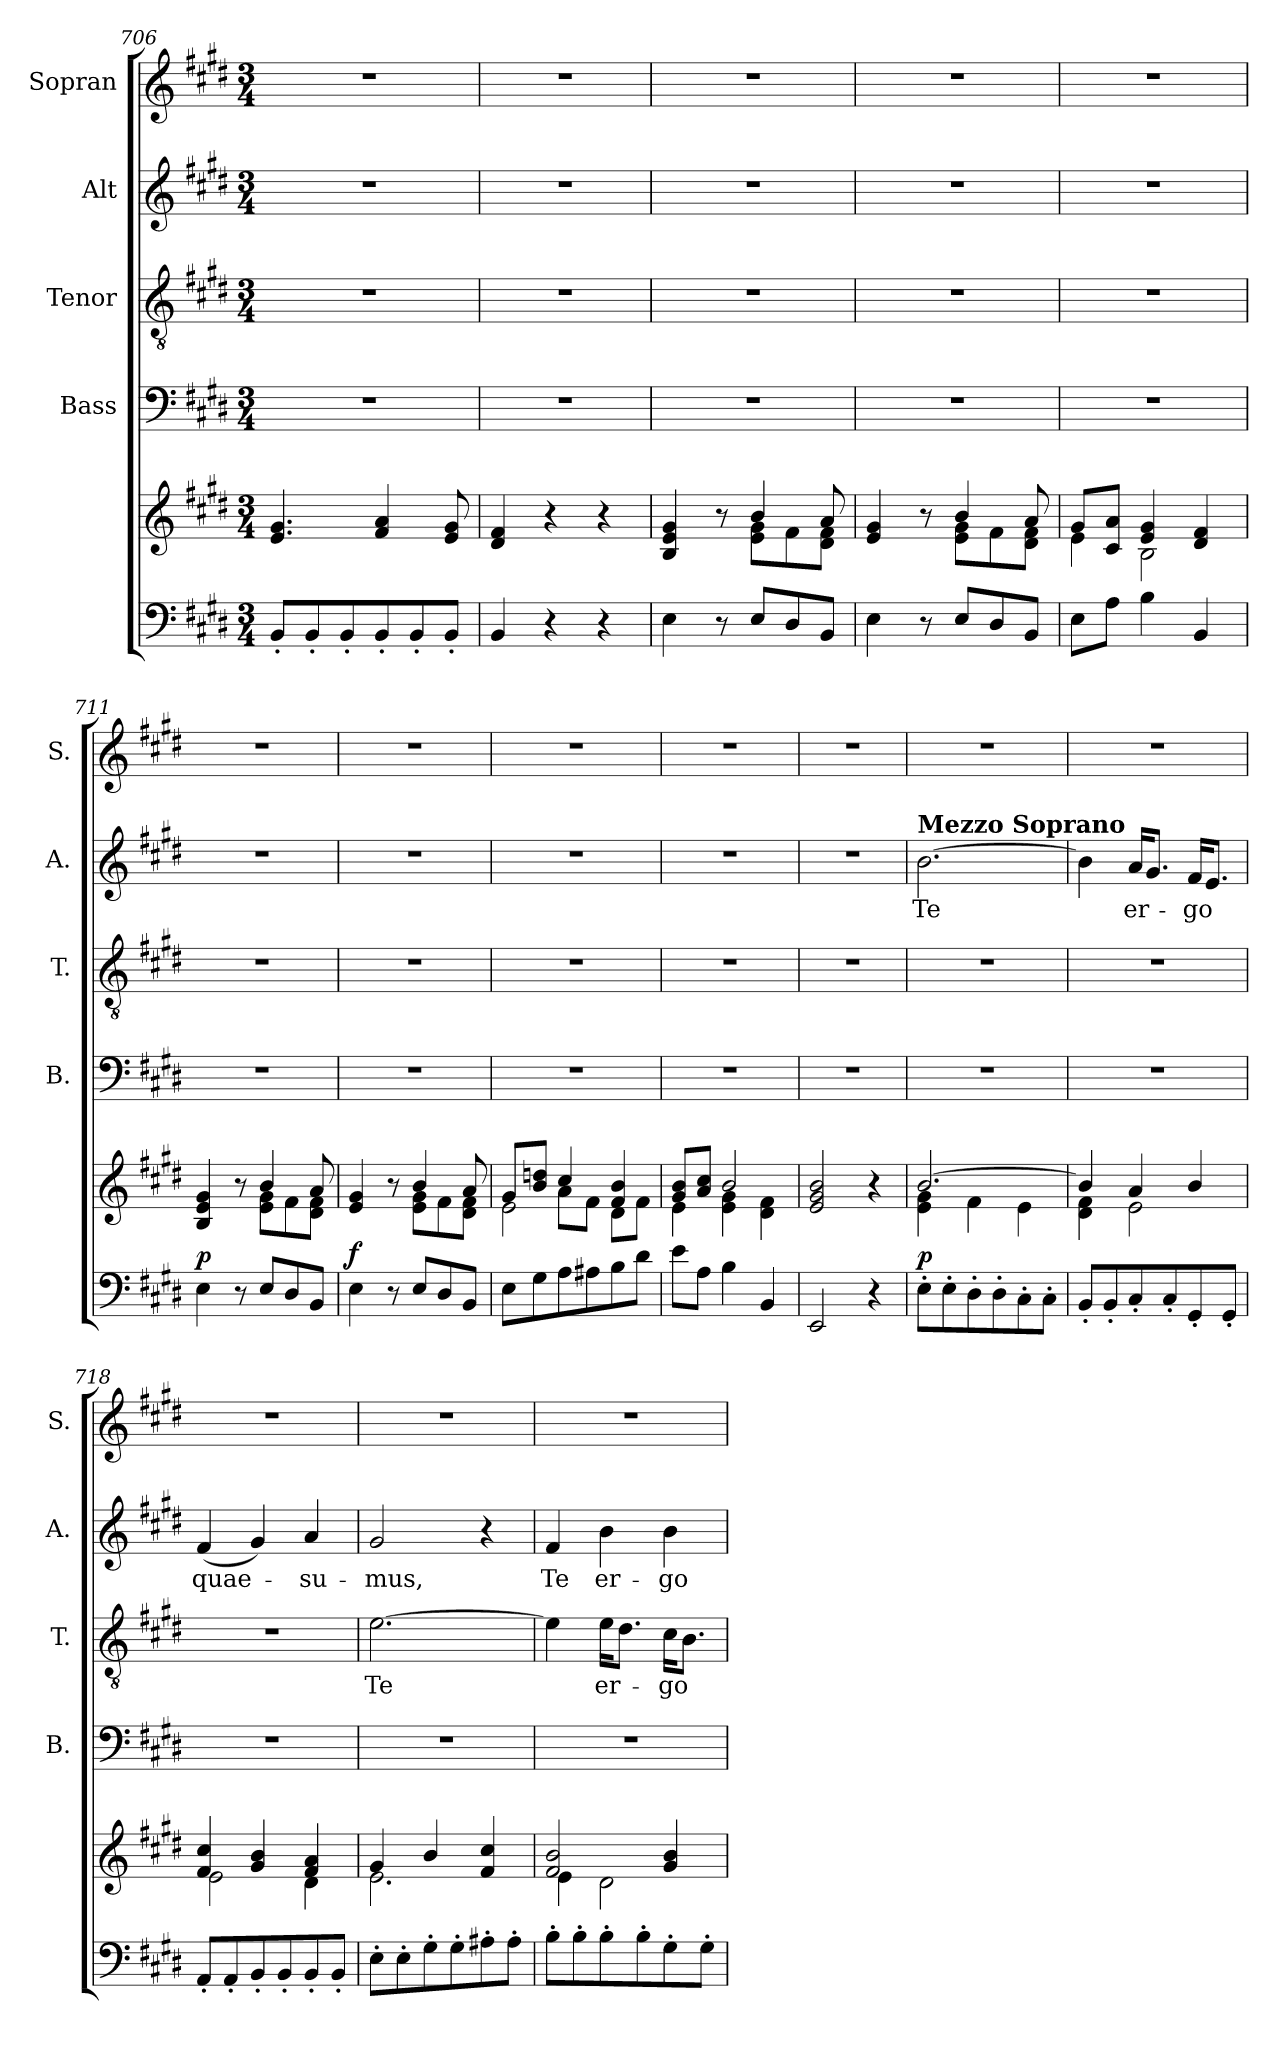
**kern	**kern	**dynam	**kern	**kern	**text	**kern	**text	**kern
*part5	*part5	*part5	*part4	*part3	*part3	*part2	*part2	*part1
*staff6	*staff5	*staff5/6	*staff4	*staff3	*staff3	*staff2	*staff2	*staff1
*	*	*	*I"Bass	*I"Tenor	*	*I"Alt	*	*I"Sopran
*	*	*	*I'B.	*I'T.	*	*I'A.	*	*I'S.
*clefF4	*clefG2	*	*clefF4	*clefGv2	*	*clefG2	*	*clefG2
*k[f#c#g#d#]	*k[f#c#g#d#]	*	*k[f#c#g#d#]	*k[f#c#g#d#]	*	*k[f#c#g#d#]	*	*k[f#c#g#d#]
*E:	*E:	*	*E:	*E:	*	*E:	*	*E:
*M3/4	*M3/4	*	*M3/4	*M3/4	*	*M3/4	*	*M3/4
=706	=706	=706	=706	=706	=706	=706	=706	=706
8BB'</L	4.e/ 4.g#/	.	2.r	2.r	.	2.r	.	2.r
8BB'</	.	.	.	.	.	.	.	.
8BB'</	.	.	.	.	.	.	.	.
8BB'</	4f#/ 4a/	.	.	.	.	.	.	.
8BB'</	.	.	.	.	.	.	.	.
8BB'</J	8e/ 8g#/	.	.	.	.	.	.	.
=707	=707	=707	=707	=707	=707	=707	=707	=707
4BB/	4d#/ 4f#/	.	2.r	2.r	.	2.r	.	2.r
4r	4r	.	.	.	.	.	.	.
4r	4r	.	.	.	.	.	.	.
=708	=708	=708	=708	=708	=708	=708	=708	=708
*	*^	*	*	*	*	*	*	*
4E\	4B/ 4e/ 4g#/	4.ryy	.	2.r	2.r	.	2.r	.	2.r
8r	8r	.	.	.	.	.	.	.	.
8E/L	4b/	8e\ 8g#\L	.	.	.	.	.	.	.
8D#/	.	8f#\	.	.	.	.	.	.	.
8BB/J	8a/	8d#\ 8f#\J	.	.	.	.	.	.	.
=709	=709	=709	=709	=709	=709	=709	=709	=709	=709
4E\	4e/ 4g#/	4.ryy	.	2.r	2.r	.	2.r	.	2.r
8r	8r	.	.	.	.	.	.	.	.
8E/L	4b/	8e\ 8g#\L	.	.	.	.	.	.	.
8D#/	.	8f#\	.	.	.	.	.	.	.
8BB/J	8a/	8d#\ 8f#\J	.	.	.	.	.	.	.
=710	=710	=710	=710	=710	=710	=710	=710	=710	=710
8E\L	8g#/L	4e\	.	2.r	2.r	.	2.r	.	2.r
8A\J	8c#/ 8a/J	.	.	.	.	.	.	.	.
4B\	4e/ 4g#/	2B\	.	.	.	.	.	.	.
4BB/	4d#/ 4f#/	.	.	.	.	.	.	.	.
=711	=711	=711	=711	=711	=711	=711	=711	=711	=711
!	!	!	!LO:DY:a=2	!	!	!	!	!	!
4E\	4B/ 4e/ 4g#/	4.ryy	p	2.r	2.r	.	2.r	.	2.r
8r	8r	.	.	.	.	.	.	.	.
8E/L	4b/	8e\ 8g#\L	.	.	.	.	.	.	.
8D#/	.	8f#\	.	.	.	.	.	.	.
8BB/J	8a/	8d#\ 8f#\J	.	.	.	.	.	.	.
=712	=712	=712	=712	=712	=712	=712	=712	=712	=712
!	!	!	!LO:DY:a=2	!	!	!	!	!	!
4E\	4e/ 4g#/	4.ryy	f	2.r	2.r	.	2.r	.	2.r
8r	8r	.	.	.	.	.	.	.	.
8E/L	4b/	8e\ 8g#\L	.	.	.	.	.	.	.
8D#/	.	8f#\	.	.	.	.	.	.	.
8BB/J	8a/	8d#\ 8f#\J	.	.	.	.	.	.	.
!!LO:LB:g=z
=713	=713	=713	=713	=713	=713	=713	=713	=713	=713
*	*	*^	*	*	*	*	*	*	*
8E\L	8g#/L	2e\	4f#/yy	.	2.r	2.r	.	2.r	.	2.r
8G#\	8b/ 8ddn/J	.	.	.	.	.	.	.	.	.
8A\	4cc#/	.	8a\L	.	.	.	.	.	.	.
8A#X\	.	.	8f#\J	.	.	.	.	.	.	.
8B\	4f#/ 4b/	8d#\L	4ryy	.	.	.	.	.	.	.
8d#\J	.	8f#\J	.	.	.	.	.	.	.	.
*	*	*v	*v	*	*	*	*	*	*	*
=714	=714	=714	=714	=714	=714	=714	=714	=714	=714
8e\L	8g#/ 8b/L	4e\	.	2.r	2.r	.	2.r	.	2.r
8A\J	8a/ 8cc#/J	.	.	.	.	.	.	.	.
4B\	2b/	4e\ 4g#\	.	.	.	.	.	.	.
4BB/	.	4d#\ 4f#\	.	.	.	.	.	.	.
*	*v	*v	*	*	*	*	*	*	*
=715	=715	=715	=715	=715	=715	=715	=715	=715
2EE/	2e/ 2g#/ 2b/	.	2.r	2.r	.	2.r	.	2.r
4r	4r	.	.	.	.	.	.	.
=716	=716	=716	=716	=716	=716	=716	=716	=716
*	*^	*	*	*	*	*	*	*
!	!	!	!	!	!	!	!LO:TX:a:B:t=Mezzo Soprano	!	!
!	!	!	!LO:DY:a=2	!	!	!	!	!LO:LY:b	!
8E'>\L	[>2.b/	4e\ 4g#\	p	2.r	2.r	.	[2.b\	Te	2.r
8E'>\	.	.	.	.	.	.	.	.	.
8D#'>\	.	4f#\	.	.	.	.	.	.	.
8D#'>\	.	.	.	.	.	.	.	.	.
8C#'>\	.	4e\	.	.	.	.	.	.	.
8C#'>\J	.	.	.	.	.	.	.	.	.
=717	=717	=717	=717	=717	=717	=717	=717	=717	=717
8BB'</L	4b/]	4d#\ 4f#\	.	2.r	2.r	.	4b\]	.	2.r
8BB'</	.	.	.	.	.	.	.	.	.
!	!	!	!	!	!	!	!	!LO:LY:b	!
8C#'</	4a/	2e\	.	.	.	.	16a/KL	er-	.
.	.	.	.	.	.	.	8.g#/J	.	.
8C#'</	.	.	.	.	.	.	.	.	.
!	!	!	!	!	!	!	!	!LO:LY:b	!
8GG#'</	4b/	.	.	.	.	.	16f#/KL	-go	.
.	.	.	.	.	.	.	8.e/J	.	.
8GG#'</J	.	.	.	.	.	.	.	.	.
=718	=718	=718	=718	=718	=718	=718	=718	=718	=718
!	!	!	!	!	!	!	!	!LO:LY:b	!
8AA'</L	4f#/ 4cc#/	2e\	.	2.r	2.r	.	(<4f#/	quae-	2.r
8AA'</	.	.	.	.	.	.	.	.	.
8BB'</	4g#/ 4b/	.	.	.	.	.	4g#/)	.	.
8BB'</	.	.	.	.	.	.	.	.	.
!	!	!	!	!	!	!	!	!LO:LY:b	!
8BB'</	4f#/ 4a/	4d#\	.	.	.	.	4a/	-su-	.
8BB'</J	.	.	.	.	.	.	.	.	.
=719	=719	=719	=719	=719	=719	=719	=719	=719	=719
!	!	!	!	!	!	!LO:LY:b	!	!LO:LY:b	!
8E'>\L	4g#/	2.e\	.	2.r	[2.e\	Te	2g#/	-mus,	2.r
8E'>\	.	.	.	.	.	.	.	.	.
8G#'>\	4b/	.	.	.	.	.	.	.	.
8G#'>\	.	.	.	.	.	.	.	.	.
8A#X'>\	4f#/ 4cc#/	.	.	.	.	.	4r	.	.
8A#'>\J	.	.	.	.	.	.	.	.	.
=720	=720	=720	=720	=720	=720	=720	=720	=720	=720
!	!	!	!	!	!	!	!	!LO:LY:b	!
8B'>\L	2f#/ 2b/	4e\	.	2.r	4e\]	.	4f#/	Te	2.r
8B'>\	.	.	.	.	.	.	.	.	.
!	!	!	!	!	!	!LO:LY:b	!	!LO:LY:b	!
8B'>\	.	2d#\	.	.	16e\KL	er-	4b\	er-	.
.	.	.	.	.	8.d#\J	.	.	.	.
8B'>\	.	.	.	.	.	.	.	.	.
!	!	!	!	!	!	!LO:LY:b	!	!LO:LY:b	!
8G#'>\	4g#/ 4b/	.	.	.	16c#\KL	-go	4b\	-go	.
.	.	.	.	.	8.B\J	.	.	.	.
8G#'>\J	.	.	.	.	.	.	.	.	.
*	*v	*v	*	*	*	*	*	*	*
=	=	=	=	=	=	=	=	=
*-	*-	*-	*-	*-	*-	*-	*-	*-
